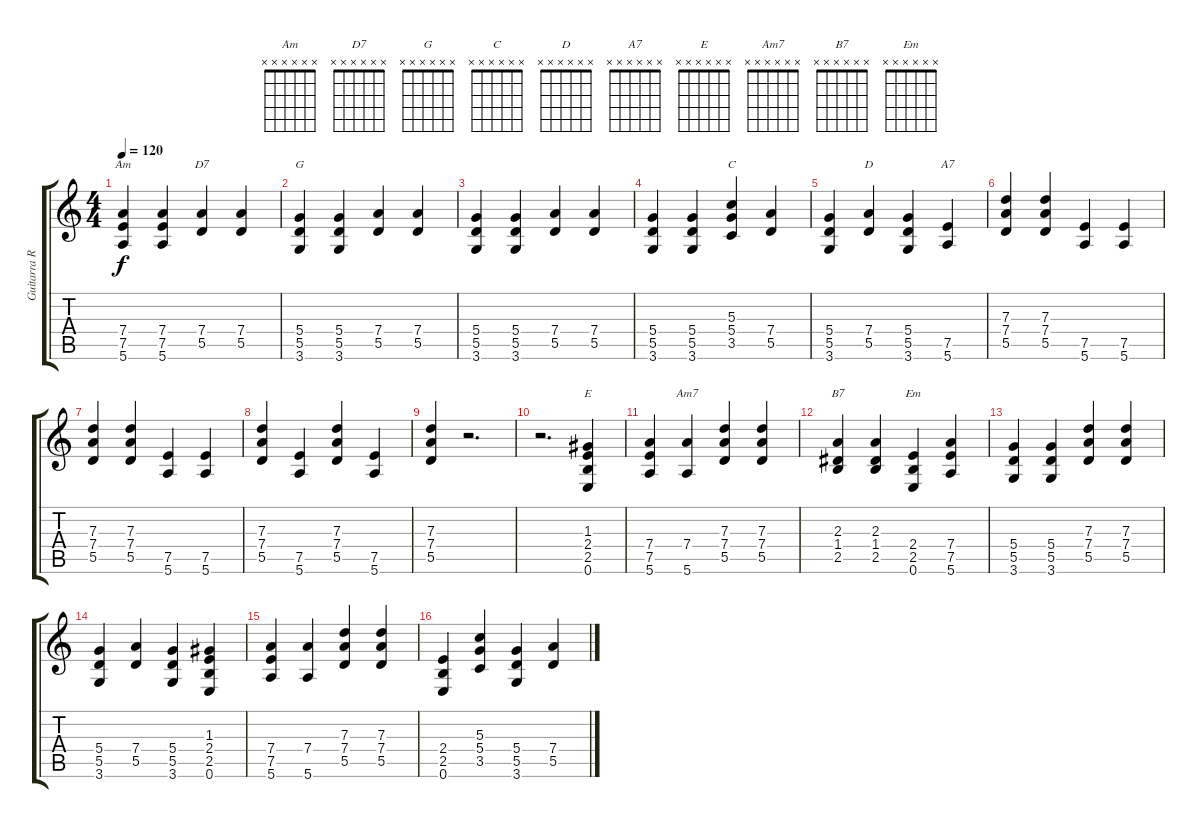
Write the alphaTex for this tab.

\track ("Guitarra Ritmica" "Guitarra R") {instrument distortionguitar}
\staff {score tabs}
\tuning (E4 B3 G3 D3 A2 E2) {hide}
\chord ("Am" x x x x x x) {firstfret 0}
\chord ("D7" x x x x x x) {firstfret 0}
\chord ("G" x x x x x x) {firstfret 0}
\chord ("C" x x x x x x) {firstfret 0}
\chord ("D" x x x x x x) {firstfret 0}
\chord ("A7" x x x x x x) {firstfret 0}
\chord ("E" x x x x x x) {firstfret 0}
\chord ("Am7" x x x x x x) {firstfret 0}
\chord ("B7" x x x x x x) {firstfret 0}
\chord ("Em" x x x x x x) {firstfret 0}
\ts (4 4)
\tempo 120
\clef g2
\ks c
(7.4 7.5 5.6).4{ch "Am" dy f} (7.4 7.5 5.6).4 (7.4 5.5).4{ch "D7"} (7.4 5.5).4 |
(5.4 5.5 3.6).4{ch "G"} (5.4 5.5 3.6).4 (7.4 5.5).4 (7.4 5.5).4 |
(5.4 5.5 3.6).4 (5.4 5.5 3.6).4 (7.4 5.5).4 (7.4 5.5).4 |
(5.4 5.5 3.6).4 (5.4 5.5 3.6).4 (5.3 5.4 3.5).4{ch "C"} (7.4 5.5).4 |
(5.4 5.5 3.6).4 (7.4 5.5).4{ch "D"} (5.4 5.5 3.6).4 (7.5 5.6).4{ch "A7"} |
(7.3 7.4 5.5).4 (7.3 7.4 5.5).4 (7.5 5.6).4 (7.5 5.6).4 |
(7.3 7.4 5.5).4 (7.3 7.4 5.5).4 (7.5 5.6).4 (7.5 5.6).4 |
(7.3 7.4 5.5).4 (7.5 5.6).4 (7.3 7.4 5.5).4 (7.5 5.6).4 |
(7.3 7.4 5.5).4 r.2{d} |
r.2{d} (1.3 2.4 2.5 0.6).4{ch "E"} |
(7.4 7.5 5.6).4 (7.4 5.6).4{ch "Am7"} (7.3 7.4 5.5).4 (7.3 7.4 5.5).4 |
(2.3 1.4 2.5).4{ch "B7"} (2.3 1.4 2.5).4 (2.4 2.5 0.6).4{ch "Em"} (7.4 7.5 5.6).4 |
(5.4 5.5 3.6).4 (5.4 5.5 3.6).4 (7.3 7.4 5.5).4 (7.3 7.4 5.5).4 |
(5.4 5.5 3.6).4 (7.4 5.5).4 (5.4 5.5 3.6).4 (1.3 2.4 2.5 0.6).4 |
(7.4 7.5 5.6).4 (7.4 5.6).4 (7.3 7.4 5.5).4 (7.3 7.4 5.5).4 |
(2.4 2.5 0.6).4 (5.3 5.4 3.5).4 (5.4 5.5 3.6).4 (7.4 5.5).4
